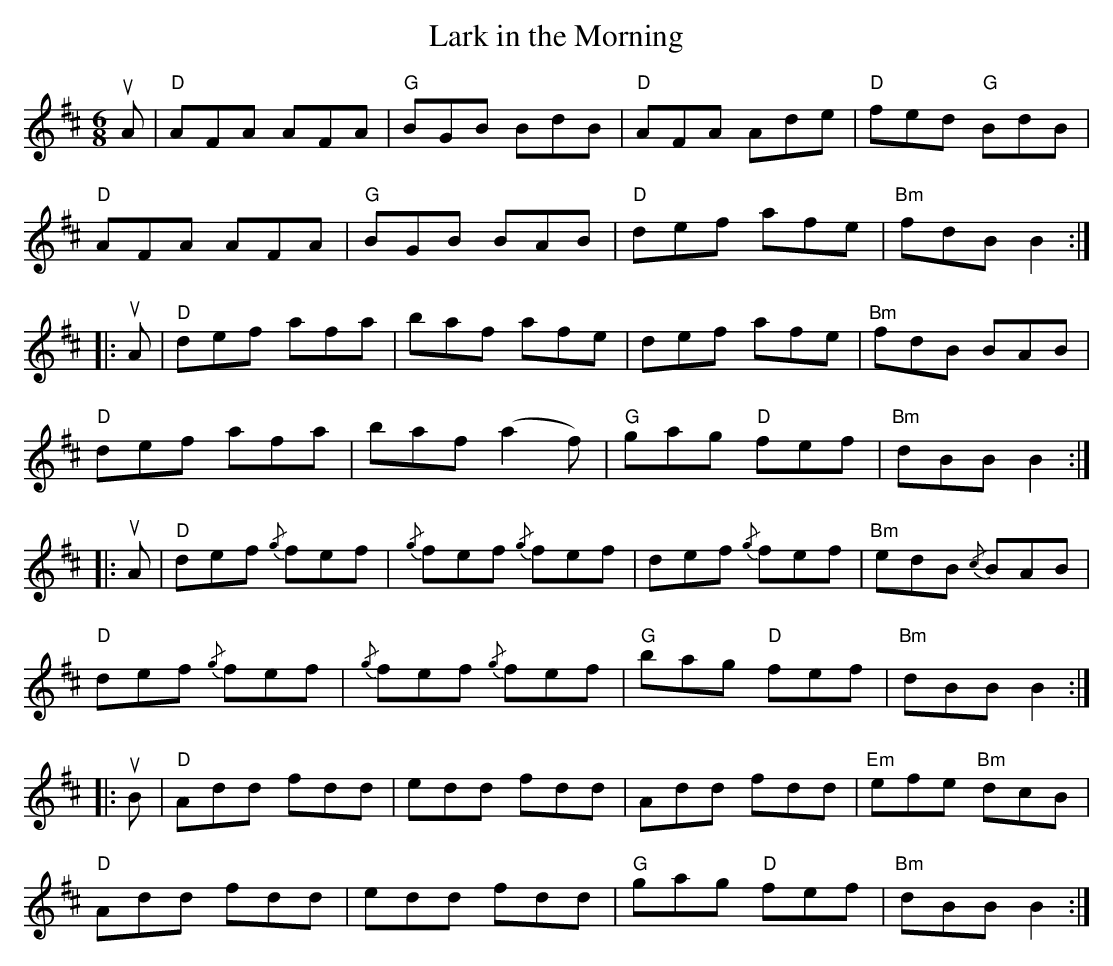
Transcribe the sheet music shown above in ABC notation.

X:1
T:Lark in the Morning
M:6/8
Q:180
K:D
uA|\
"D"AFA AFA| "G"BGB BdB |"D"AFA Ade| "D"fed "G"BdB|
"D"AFA AFA| "G"BGB BAB| "D"def afe| "Bm"fdB B2::
uA|\
"D"def afa| baf afe| def afe |"Bm"fdB BAB|
"D"def afa| baf (a2f)| "G"gag "D"fef| "Bm"dBB B2::
uA|\
"D"def {/g}fef| {/g}fef {/g}fef |def {/g}fef| "Bm"edB {/c}BAB|
"D"def {/g}fef| {/g}fef {/g}fef |"G"bag "D"fef| "Bm"dBB B2::
uB|\
"D"Add fdd| edd fdd| Add fdd| "Em"efe "Bm"dcB|
"D"Add fdd| edd fdd| "G"gag "D"fef| "Bm"dBB B2:|
